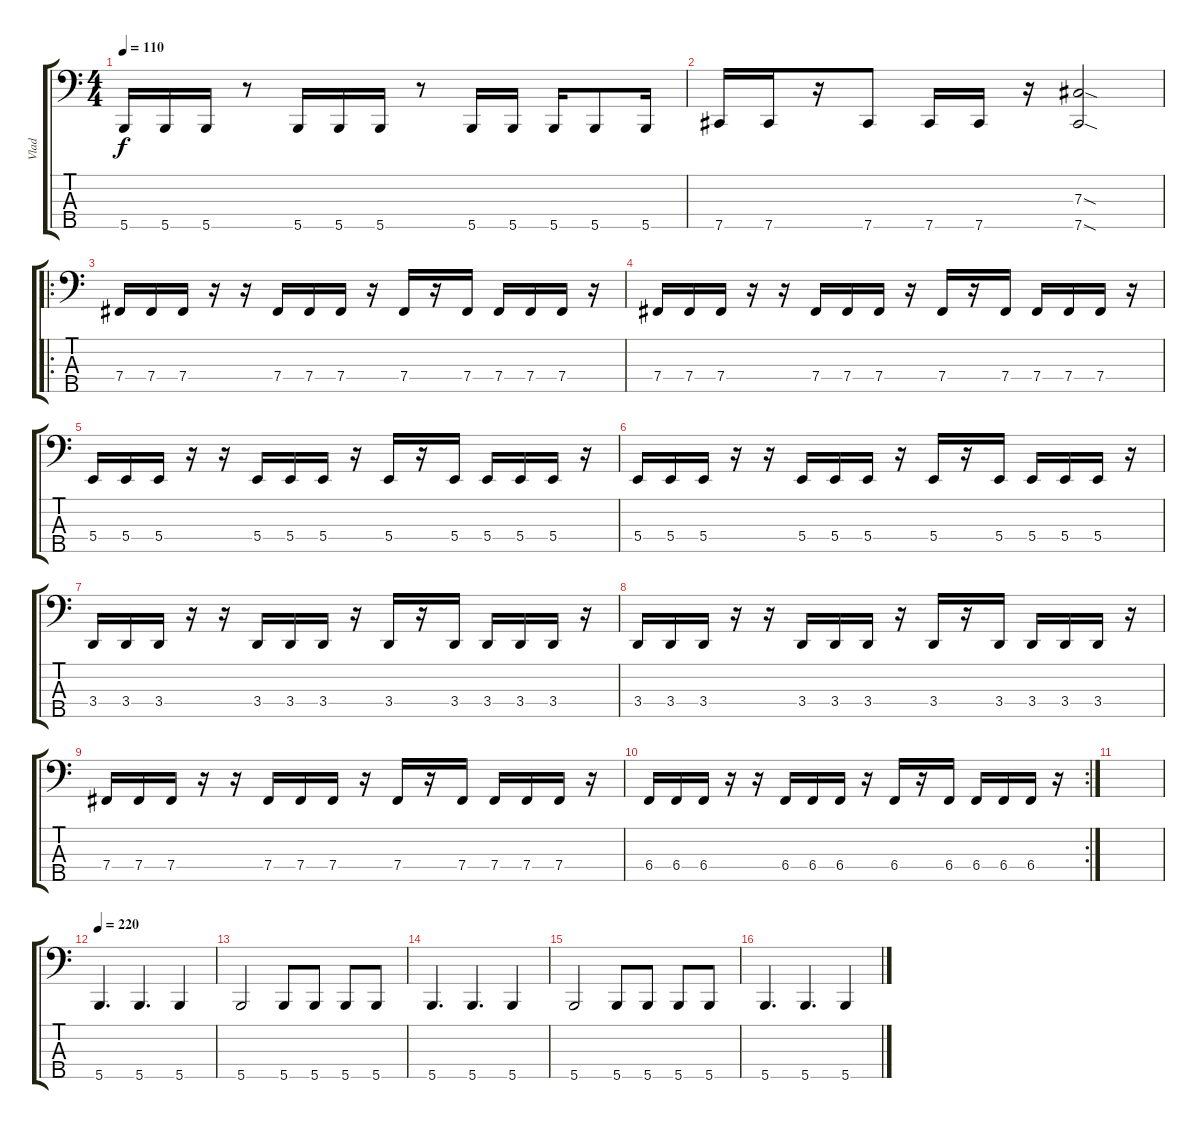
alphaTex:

\track ("Vlad" "Vlad") {instrument electricbassfinger}
\staff {score tabs}
\tuning (E2 B1 Gb1 B0 Gb0) {hide}
\ts (4 4)
\tempo 110
\clef f4
\ks c
5.5.16{dy f} 5.5.16 5.5.16 r.8 5.5.16 5.5.16 5.5.16 r.8 5.5.16 5.5.16 5.5.16 5.5.8 5.5.16 |
7.5.16 7.5.16 r.16 7.5.8 7.5.16 7.5.16 r.16 (7.3{sod} 7.5{sod}).2 |
\ro
7.4.16 7.4.16 7.4.16 r.16 r.16 7.4.16 7.4.16 7.4.16 r.16 7.4.16 r.16 7.4.16 7.4.16 7.4.16 7.4.16 r.16 |
7.4.16 7.4.16 7.4.16 r.16 r.16 7.4.16 7.4.16 7.4.16 r.16 7.4.16 r.16 7.4.16 7.4.16 7.4.16 7.4.16 r.16 |
5.4.16 5.4.16 5.4.16 r.16 r.16 5.4.16 5.4.16 5.4.16 r.16 5.4.16 r.16 5.4.16 5.4.16 5.4.16 5.4.16 r.16 |
5.4.16 5.4.16 5.4.16 r.16 r.16 5.4.16 5.4.16 5.4.16 r.16 5.4.16 r.16 5.4.16 5.4.16 5.4.16 5.4.16 r.16 |
3.4.16 3.4.16 3.4.16 r.16 r.16 3.4.16 3.4.16 3.4.16 r.16 3.4.16 r.16 3.4.16 3.4.16 3.4.16 3.4.16 r.16 |
3.4.16 3.4.16 3.4.16 r.16 r.16 3.4.16 3.4.16 3.4.16 r.16 3.4.16 r.16 3.4.16 3.4.16 3.4.16 3.4.16 r.16 |
7.4.16 7.4.16 7.4.16 r.16 r.16 7.4.16 7.4.16 7.4.16 r.16 7.4.16 r.16 7.4.16 7.4.16 7.4.16 7.4.16 r.16 |
\rc 2
6.4.16 6.4.16 6.4.16 r.16 r.16 6.4.16 6.4.16 6.4.16 r.16 6.4.16 r.16 6.4.16 6.4.16 6.4.16 6.4.16 r.16 |
|
\tempo 220
5.5.4{d} 5.5.4{d} 5.5.4 |
5.5.2 5.5.8 5.5.8 5.5.8 5.5.8 |
5.5.4{d} 5.5.4{d} 5.5.4 |
5.5.2 5.5.8 5.5.8 5.5.8 5.5.8 |
5.5.4{d} 5.5.4{d} 5.5.4
